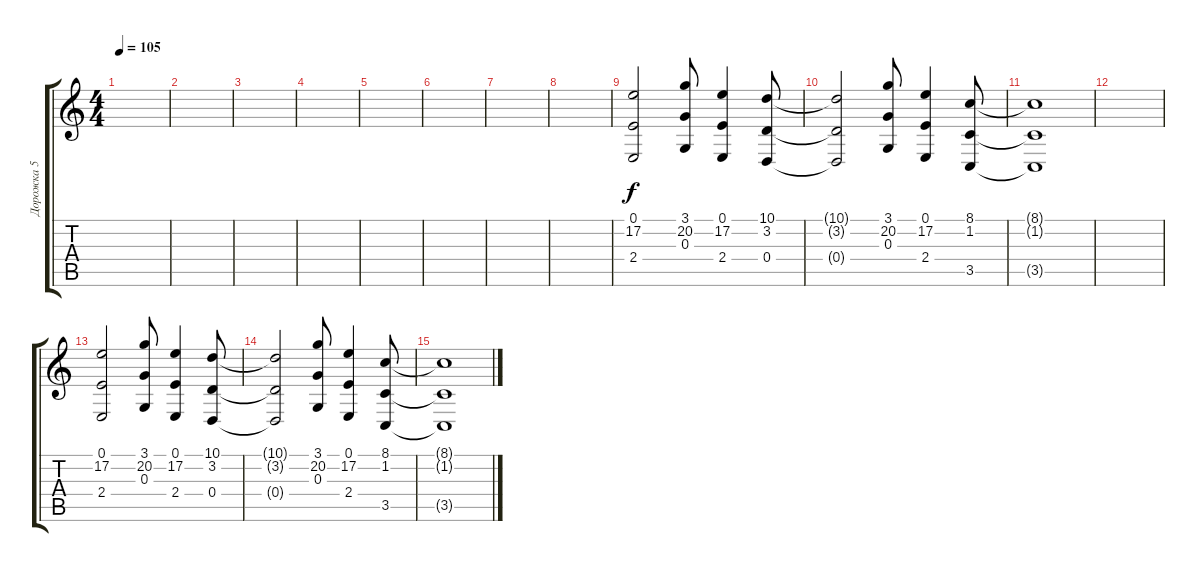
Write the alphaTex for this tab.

\track ("Дорожка 5" "Дорожка 5") {instrument synthstrings1}
\staff {score tabs}
\tuning (E4 B3 G3 D3 A2 E2) {hide}
\ts (4 4)
\tempo 105
\clef g2
\ks c
|
|
|
|
|
|
|
|
(0.1 17.2 2.4).2 (3.1 20.2 0.3).8 (0.1 17.2 2.4).4 (10.1 3.2 0.4).8 |
(10.1{t} 3.2{t} 0.4{t}).2 (3.1 20.2 0.3).8 (0.1 17.2 2.4).4 (8.1 1.2 3.5).8 |
(8.1{t} 1.2{t} 3.5{t}).1 |
|
(0.1 17.2 2.4).2 (3.1 20.2 0.3).8 (0.1 17.2 2.4).4 (10.1 3.2 0.4).8 |
(10.1{t} 3.2{t} 0.4{t}).2 (3.1 20.2 0.3).8 (0.1 17.2 2.4).4 (8.1 1.2 3.5).8 |
(8.1{t} 1.2{t} 3.5{t}).1
